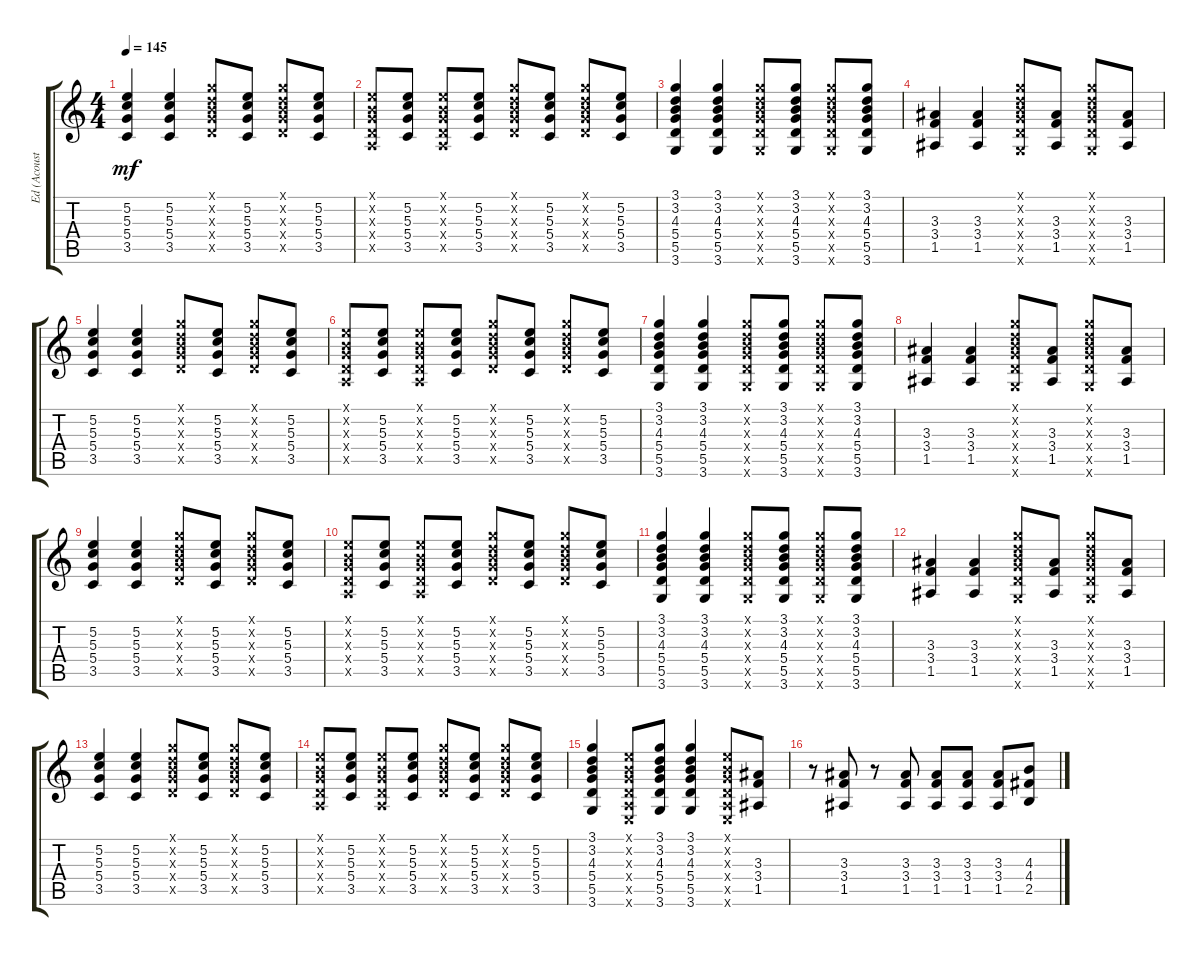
\track ("Ed (Acoustic Overdub)" "Ed (Acoust") {instrument acousticguitarsteel}
\staff {score tabs}
\tuning (E4 B3 G3 D3 A2 E2) {hide}
\ts (4 4)
\tempo 145
\clef g2
\ks c
(5.2 5.3 5.4 3.5).4{dy mf} (5.2 5.3 5.4 3.5).4 (3.1{x} 3.2{x} 4.3{x} 5.4{x} 5.5{x}).8 (5.2 5.3 5.4 3.5).8 (3.1{x} 3.2{x} 4.3{x} 5.4{x} 5.5{x}).8 (5.2 5.3 5.4 3.5).8 |
(0.1{x} 0.2{x} 0.3{x} 0.4{x} 0.5{x}).8 (5.2 5.3 5.4 3.5).8 (0.1{x} 0.2{x} 0.3{x} 0.4{x} 0.5{x}).8 (5.2 5.3 5.4 3.5).8 (3.1{x} 3.2{x} 4.3{x} 5.4{x} 5.5{x}).8 (5.2 5.3 5.4 3.5).8 (3.1{x} 3.2{x} 4.3{x} 5.4{x} 5.5{x}).8 (5.2 5.3 5.4 3.5).8 |
(3.1 3.2 4.3 5.4 5.5 3.6).4 (3.1 3.2 4.3 5.4 5.5 3.6).4 (3.1{x} 3.2{x} 4.3{x} 5.4{x} 5.5{x} 3.6{x}).8 (3.1 3.2 4.3 5.4 5.5 3.6).8 (3.1{x} 3.2{x} 4.3{x} 5.4{x} 5.5{x} 3.6{x}).8 (3.1 3.2 4.3 5.4 5.5 3.6).8 |
(3.3 3.4 1.5).4 (3.3 3.4 1.5).4 (3.1{x} 3.2{x} 4.3{x} 5.4{x} 5.5{x} 3.6{x}).8 (3.3 3.4 1.5).8 (3.1{x} 3.2{x} 4.3{x} 5.4{x} 5.5{x} 3.6{x}).8 (3.3 3.4 1.5).8 |
(5.2 5.3 5.4 3.5).4 (5.2 5.3 5.4 3.5).4 (3.1{x} 3.2{x} 4.3{x} 5.4{x} 5.5{x}).8 (5.2 5.3 5.4 3.5).8 (3.1{x} 3.2{x} 4.3{x} 5.4{x} 5.5{x}).8 (5.2 5.3 5.4 3.5).8 |
(0.1{x} 0.2{x} 0.3{x} 0.4{x} 0.5{x}).8 (5.2 5.3 5.4 3.5).8 (0.1{x} 0.2{x} 0.3{x} 0.4{x} 0.5{x}).8 (5.2 5.3 5.4 3.5).8 (3.1{x} 3.2{x} 4.3{x} 5.4{x} 5.5{x}).8 (5.2 5.3 5.4 3.5).8 (3.1{x} 3.2{x} 4.3{x} 5.4{x} 5.5{x}).8 (5.2 5.3 5.4 3.5).8 |
(3.1 3.2 4.3 5.4 5.5 3.6).4 (3.1 3.2 4.3 5.4 5.5 3.6).4 (3.1{x} 3.2{x} 4.3{x} 5.4{x} 5.5{x} 3.6{x}).8 (3.1 3.2 4.3 5.4 5.5 3.6).8 (3.1{x} 3.2{x} 4.3{x} 5.4{x} 5.5{x} 3.6{x}).8 (3.1 3.2 4.3 5.4 5.5 3.6).8 |
(3.3 3.4 1.5).4 (3.3 3.4 1.5).4 (3.1{x} 3.2{x} 4.3{x} 5.4{x} 5.5{x} 3.6{x}).8 (3.3 3.4 1.5).8 (3.1{x} 3.2{x} 4.3{x} 5.4{x} 5.5{x} 3.6{x}).8 (3.3 3.4 1.5).8 |
(5.2 5.3 5.4 3.5).4 (5.2 5.3 5.4 3.5).4 (3.1{x} 3.2{x} 4.3{x} 5.4{x} 5.5{x}).8 (5.2 5.3 5.4 3.5).8 (3.1{x} 3.2{x} 4.3{x} 5.4{x} 5.5{x}).8 (5.2 5.3 5.4 3.5).8 |
(0.1{x} 0.2{x} 0.3{x} 0.4{x} 0.5{x}).8 (5.2 5.3 5.4 3.5).8 (0.1{x} 0.2{x} 0.3{x} 0.4{x} 0.5{x}).8 (5.2 5.3 5.4 3.5).8 (3.1{x} 3.2{x} 4.3{x} 5.4{x} 5.5{x}).8 (5.2 5.3 5.4 3.5).8 (3.1{x} 3.2{x} 4.3{x} 5.4{x} 5.5{x}).8 (5.2 5.3 5.4 3.5).8 |
(3.1 3.2 4.3 5.4 5.5 3.6).4 (3.1 3.2 4.3 5.4 5.5 3.6).4 (3.1{x} 3.2{x} 4.3{x} 5.4{x} 5.5{x} 3.6{x}).8 (3.1 3.2 4.3 5.4 5.5 3.6).8 (3.1{x} 3.2{x} 4.3{x} 5.4{x} 5.5{x} 3.6{x}).8 (3.1 3.2 4.3 5.4 5.5 3.6).8 |
(3.3 3.4 1.5).4 (3.3 3.4 1.5).4 (3.1{x} 3.2{x} 4.3{x} 5.4{x} 5.5{x} 3.6{x}).8 (3.3 3.4 1.5).8 (3.1{x} 3.2{x} 4.3{x} 5.4{x} 5.5{x} 3.6{x}).8 (3.3 3.4 1.5).8 |
(5.2 5.3 5.4 3.5).4 (5.2 5.3 5.4 3.5).4 (3.1{x} 3.2{x} 4.3{x} 5.4{x} 5.5{x}).8 (5.2 5.3 5.4 3.5).8 (3.1{x} 3.2{x} 4.3{x} 5.4{x} 5.5{x}).8 (5.2 5.3 5.4 3.5).8 |
(0.1{x} 0.2{x} 0.3{x} 0.4{x} 0.5{x}).8 (5.2 5.3 5.4 3.5).8 (0.1{x} 0.2{x} 0.3{x} 0.4{x} 0.5{x}).8 (5.2 5.3 5.4 3.5).8 (3.1{x} 3.2{x} 4.3{x} 5.4{x} 5.5{x}).8 (5.2 5.3 5.4 3.5).8 (3.1{x} 3.2{x} 4.3{x} 5.4{x} 5.5{x}).8 (5.2 5.3 5.4 3.5).8 |
(3.1 3.2 4.3 5.4 5.5 3.6).4 (0.1{x} 0.2{x} 0.3{x} 0.4{x} 0.5{x} 0.6{x}).8 (3.1 3.2 4.3 5.4 5.5 3.6).8 (3.1 3.2 4.3 5.4 5.5 3.6).4 (0.1{x} 0.2{x} 0.3{x} 0.4{x} 0.5{x} 0.6{x}).8 (3.3 3.4 1.5).8 |
r.8 (3.3 3.4 1.5).8 r.8 (3.3 3.4 1.5).8 (3.3 3.4 1.5).8 (3.3 3.4 1.5).8 (3.3 3.4 1.5).8 (4.3 4.4 2.5).8
